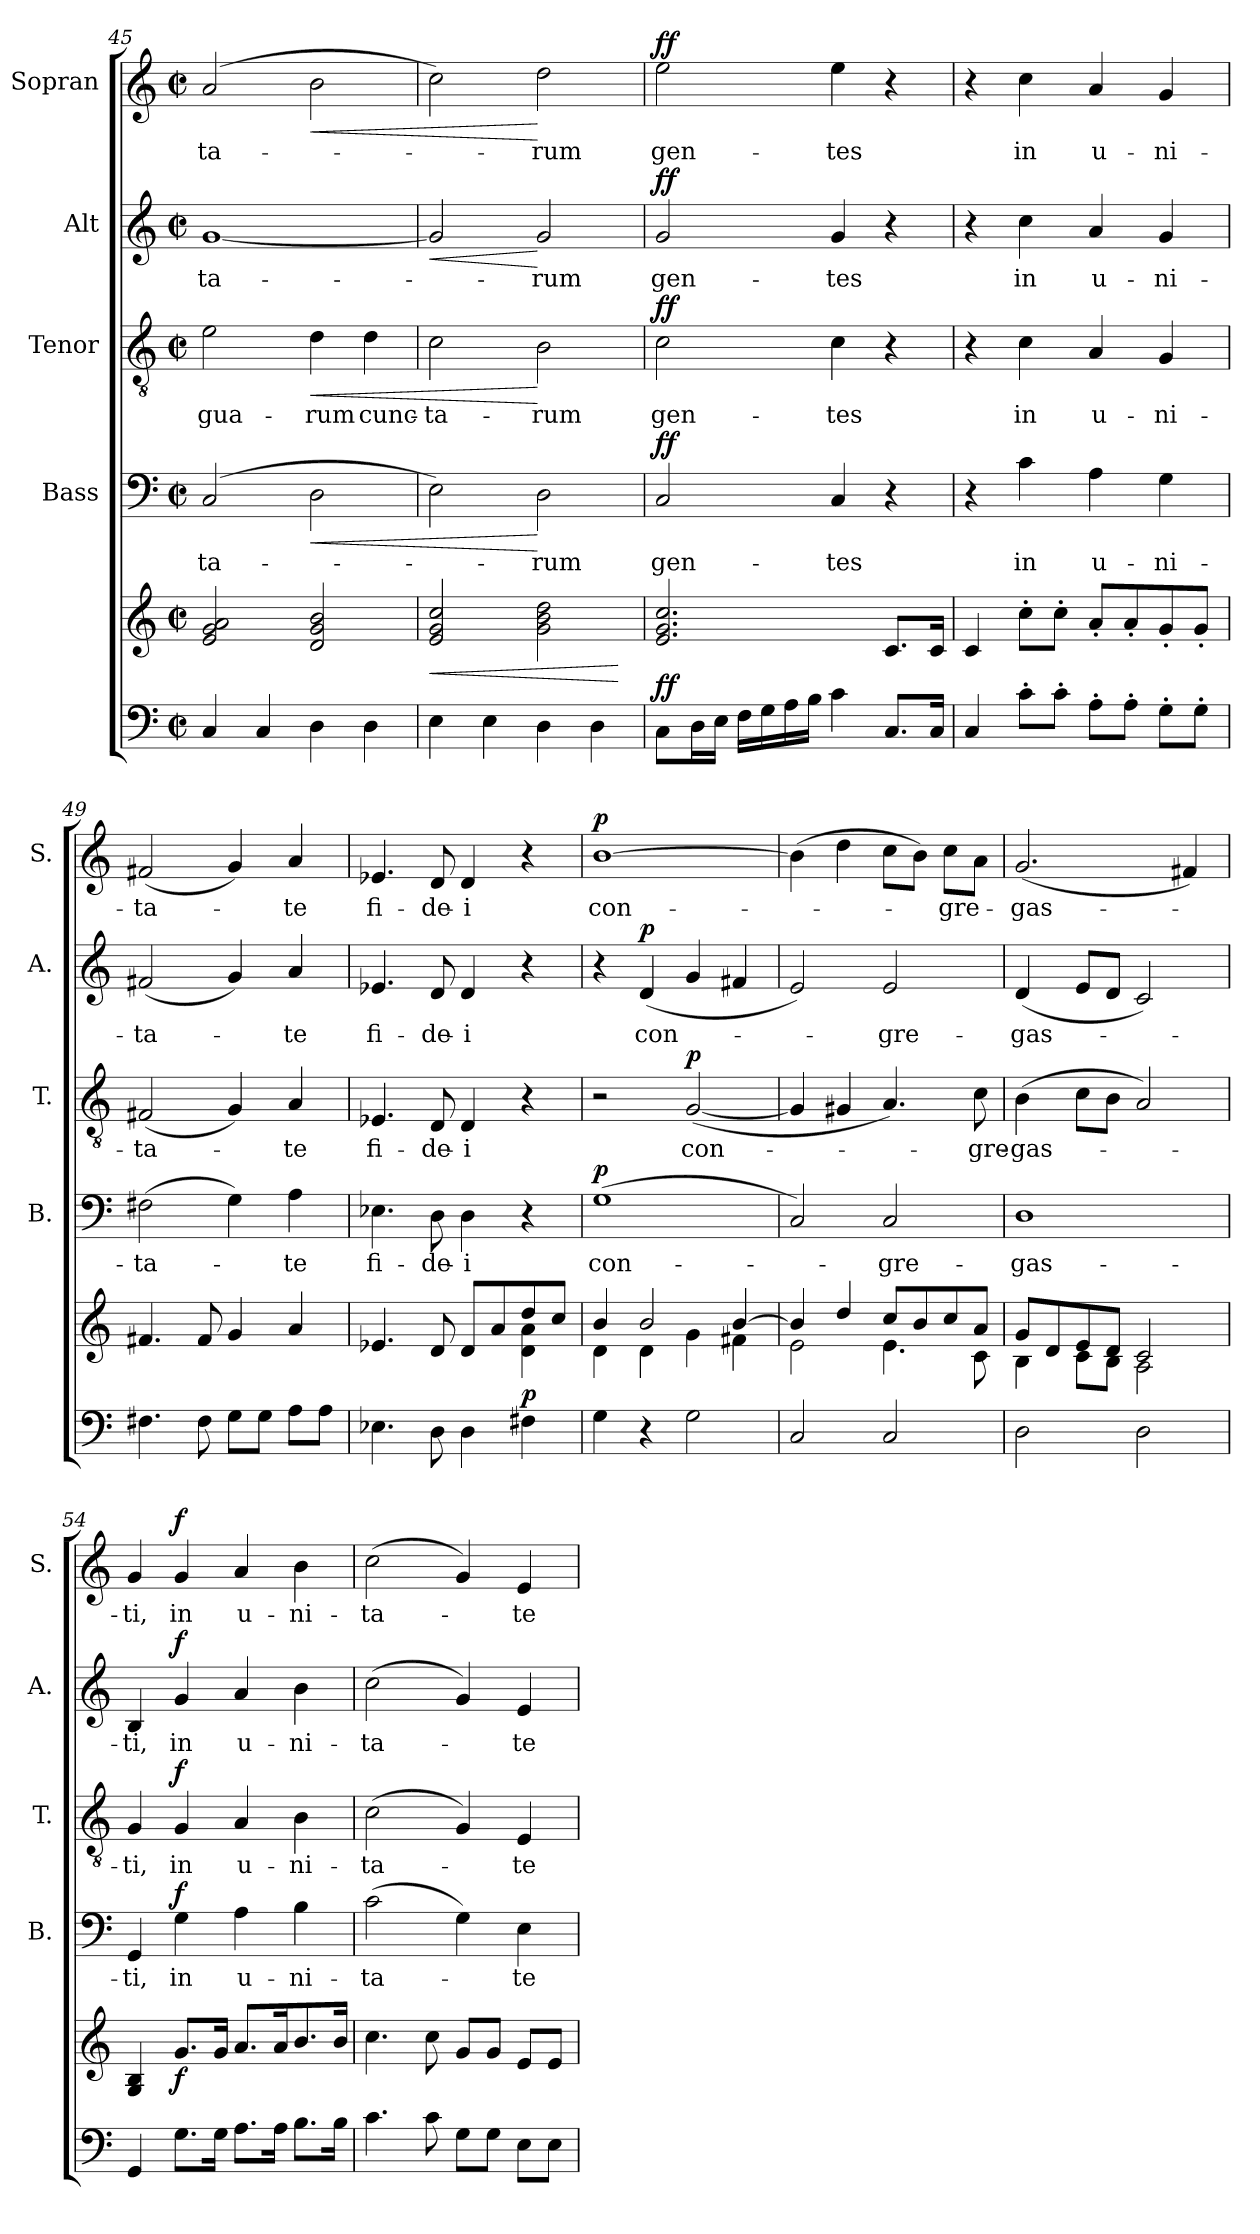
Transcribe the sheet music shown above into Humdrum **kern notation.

**kern	**kern	**dynam	**kern	**text	**dynam	**kern	**text	**dynam	**kern	**text	**dynam	**kern	**text	**dynam
*part5	*part5	*part5	*part4	*part4	*part4	*part3	*part3	*part3	*part2	*part2	*part2	*part1	*part1	*part1
*staff6	*staff5	*staff5/6	*staff4	*staff4	*staff4	*staff3	*staff3	*staff3	*staff2	*staff2	*staff2	*staff1	*staff1	*staff1
*	*	*	*I"Bass	*	*	*I"Tenor	*	*	*I"Alt	*	*	*I"Sopran	*	*
*	*	*	*I'B.	*	*	*I'T.	*	*	*I'A.	*	*	*I'S.	*	*
!!LO:PB:g=z
*clefF4	*clefG2	*	*clefF4	*	*	*clefGv2	*	*	*clefG2	*	*	*clefG2	*	*
*k[]	*k[]	*	*k[]	*	*	*k[]	*	*	*k[]	*	*	*k[]	*	*
*C:	*C:	*	*C:	*	*	*C:	*	*	*C:	*	*	*C:	*	*
*M2/2	*M2/2	*	*M2/2	*	*	*M2/2	*	*	*M2/2	*	*	*M2/2	*	*
*met(c|)	*met(c|)	*	*met(c|)	*	*	*met(c|)	*	*	*met(c|)	*	*	*met(c|)	*	*
=45	=45	=45	=45	=45	=45	=45	=45	=45	=45	=45	=45	=45	=45	=45
!	!	!	!	!LO:LY:b	!	!	!LO:LY:b	!	!	!LO:LY:b	!	!	!LO:LY:b	!
4C/	2e/ 2g/ 2a/	.	(2C/	-ta-	.	2e\	-gua-	.	[1g	-ta-	.	(2a/	-ta-	.
4C/	.	.	.	.	.	.	.	.	.	.	.	.	.	.
!	!	!	!	!	!LO:HP:b	!	!LO:LY:b	!LO:HP:b	!	!	!	!	!	!LO:HP:b
4D\	2d/ 2g/ 2b/	.	2D\	.	<	4d\	-rum	<	.	.	.	2b\	.	<
!	!	!	!	!	!	!	!LO:LY:b	!	!	!	!	!	!	!
4D\	.	.	.	.	.	4d\	cunc-	.	.	.	.	.	.	.
=46	=46	=46	=46	=46	=46	=46	=46	=46	=46	=46	=46	=46	=46	=46
!	!	!LO:HP:b	!	!	!	!	!LO:LY:b	!	!	!	!LO:HP:b	!	!	!
4E\	2e/ 2g/ 2cc/	<	2E\)	.	.	2c\	-ta-	.	2g/]	.	<	2cc\)	.	.
4E\	.	.	.	.	.	.	.	.	.	.	.	.	.	.
!	!	!	!	!LO:LY:b	!	!	!LO:LY:b	!	!	!LO:LY:b	!	!	!LO:LY:b	!
4D\	2g\ 2b\ 2dd\	.	2D\	-rum	[	2B\	-rum	[	2g/	-rum	[	2dd\	-rum	[
4D\	.	.	.	.	.	.	.	.	.	.	.	.	.	.
.	.	[	.	.	.	.	.	.	.	.	.	.	.	.
=47	=47	=47	=47	=47	=47	=47	=47	=47	=47	=47	=47	=47	=47	=47
!	!	!LO:DY:a=2	!	!LO:LY:b	!LO:DY:a	!	!LO:LY:b	!LO:DY:a	!	!LO:LY:b	!LO:DY:a	!	!LO:LY:b	!LO:DY:a
8C\L	2.e/ 2.g/ 2.cc/	ff	2C/	gen-	ff	2c\	gen-	ff	2g/	gen-	ff	2ee\	gen-	ff
16D\L	.	.	.	.	.	.	.	.	.	.	.	.	.	.
16E\JJ	.	.	.	.	.	.	.	.	.	.	.	.	.	.
16F\LL	.	.	.	.	.	.	.	.	.	.	.	.	.	.
16G\	.	.	.	.	.	.	.	.	.	.	.	.	.	.
16A\	.	.	.	.	.	.	.	.	.	.	.	.	.	.
16B\JJ	.	.	.	.	.	.	.	.	.	.	.	.	.	.
!	!	!	!	!LO:LY:b	!	!	!LO:LY:b	!	!	!LO:LY:b	!	!	!LO:LY:b	!
4c\	.	.	4C/	-tes	.	4c\	-tes	.	4g/	-tes	.	4ee\	-tes	.
8.C/L	8.c/L	.	4r	.	.	4r	.	.	4r	.	.	4r	.	.
16C/Jk	16c/Jk	.	.	.	.	.	.	.	.	.	.	.	.	.
=48	=48	=48	=48	=48	=48	=48	=48	=48	=48	=48	=48	=48	=48	=48
4C/	4c/	.	4r	.	.	4r	.	.	4r	.	.	4r	.	.
!	!	!	!	!LO:LY:b	!	!	!LO:LY:b	!	!	!LO:LY:b	!	!	!LO:LY:b	!
8c'>\L	8cc'>\L	.	4c\	in	.	4c\	in	.	4cc\	in	.	4cc\	in	.
8c'>\J	8cc'>\J	.	.	.	.	.	.	.	.	.	.	.	.	.
!	!	!	!	!LO:LY:b	!	!	!LO:LY:b	!	!	!LO:LY:b	!	!	!LO:LY:b	!
8A'>\L	8a'</L	.	4A\	u-	.	4A/	u-	.	4a/	u-	.	4a/	u-	.
8A'>\J	8a'</	.	.	.	.	.	.	.	.	.	.	.	.	.
!	!	!	!	!LO:LY:b	!	!	!LO:LY:b	!	!	!LO:LY:b	!	!	!LO:LY:b	!
8G'>\L	8g'</	.	4G\	-ni-	.	4G/	-ni-	.	4g/	-ni-	.	4g/	-ni-	.
8G'>\J	8g'</J	.	.	.	.	.	.	.	.	.	.	.	.	.
=49	=49	=49	=49	=49	=49	=49	=49	=49	=49	=49	=49	=49	=49	=49
!	!	!	!	!LO:LY:b	!	!	!LO:LY:b	!	!	!LO:LY:b	!	!	!LO:LY:b	!
4.F#X\	4.f#X/	.	(>2F#X\	-ta-	.	(<2F#X/	-ta-	.	(<2f#X/	-ta-	.	(<2f#X/	-ta-	.
8F#\	8f#/	.	.	.	.	.	.	.	.	.	.	.	.	.
8G\L	4g/	.	4G\)	.	.	4G/)	.	.	4g/)	.	.	4g/)	.	.
8G\J	.	.	.	.	.	.	.	.	.	.	.	.	.	.
!	!	!	!	!LO:LY:b	!	!	!LO:LY:b	!	!	!LO:LY:b	!	!	!LO:LY:b	!
8A\L	4a/	.	4A\	-te	.	4A/	-te	.	4a/	-te	.	4a/	-te	.
8A\J	.	.	.	.	.	.	.	.	.	.	.	.	.	.
!!LO:LB:g=z
=50	=50	=50	=50	=50	=50	=50	=50	=50	=50	=50	=50	=50	=50	=50
*	*^	*	*	*	*	*	*	*	*	*	*	*	*	*
!	!	!	!	!	!LO:LY:b	!	!	!LO:LY:b	!	!	!LO:LY:b	!	!	!LO:LY:b	!
4.E-X\	4.e-X/	2.ryy	.	4.E-X\	fi-	.	4.E-X/	fi-	.	4.e-X/	fi-	.	4.e-X/	fi-	.
!	!	!	!	!	!LO:LY:b	!	!	!LO:LY:b	!	!	!LO:LY:b	!	!	!LO:LY:b	!
8D\	8d/	.	.	8D\	-de-	.	8D/	-de-	.	8d/	-de-	.	8d/	-de-	.
!	!	!	!	!	!LO:LY:b	!	!	!LO:LY:b	!	!	!LO:LY:b	!	!	!LO:LY:b	!
4D\	8d/L	.	.	4D\	-i	.	4D/	-i	.	4d/	-i	.	4d/	-i	.
.	8a/	.	.	.	.	.	.	.	.	.	.	.	.	.	.
!	!	!	!LO:DY:a=2	!	!	!	!	!	!	!	!	!	!	!	!
4F#X\	8dd/	4d\ 4a\	p	4r	.	.	4r	.	.	4r	.	.	4r	.	.
.	8cc/J	.	.	.	.	.	.	.	.	.	.	.	.	.	.
=51	=51	=51	=51	=51	=51	=51	=51	=51	=51	=51	=51	=51	=51	=51	=51
!	!	!	!	!	!LO:LY:b	!LO:DY:a	!	!	!	!	!	!	!	!LO:LY:b	!LO:DY:a
4G\	4b/	4d\	.	(>1G	con-	p	2r	.	.	4r	.	.	[1b	con-	p
!	!	!	!	!	!	!	!	!	!	!	!LO:LY:b	!LO:DY:a	!	!	!
4r	2b/	4d\	.	.	.	.	.	.	.	(<4d/	con-	p	.	.	.
!	!	!	!	!	!	!	!	!LO:LY:b	!LO:DY:a	!	!	!	!	!	!
2G\	.	4g\	.	.	.	.	(<[2G/	con-	p	4g/	.	.	.	.	.
.	[>4b/	4f#X\	.	.	.	.	.	.	.	4f#X/	.	.	.	.	.
=52	=52	=52	=52	=52	=52	=52	=52	=52	=52	=52	=52	=52	=52	=52	=52
2C/	4b/]	2e\	.	2C/)	.	.	4G/]	.	.	2e/)	.	.	(>4b\]	.	.
.	4dd/	.	.	.	.	.	4G#X/	.	.	.	.	.	4dd\	.	.
!	!	!	!	!	!LO:LY:b	!	!	!	!	!	!LO:LY:b	!	!	!	!
2C/	8cc/L	4.e\	.	2C/	-gre-	.	4.A/)	.	.	2e/	-gre-	.	8cc\L	.	.
.	8b/	.	.	.	.	.	.	.	.	.	.	.	8b\J)	.	.
!	!	!	!	!	!	!	!	!	!	!	!	!	!	!LO:LY:b	!
.	8cc/	.	.	.	.	.	.	.	.	.	.	.	8cc\L	-gre-	.
!	!	!	!	!	!	!	!	!LO:LY:b	!	!	!	!	!	!	!
.	8a/J	8c\	.	.	.	.	8c\	-gre-	.	.	.	.	8a\J	.	.
=53	=53	=53	=53	=53	=53	=53	=53	=53	=53	=53	=53	=53	=53	=53	=53
!	!	!	!	!	!LO:LY:b	!	!	!LO:LY:b	!	!	!LO:LY:b	!	!	!LO:LY:b	!
2D\	8g/L	4B\	.	1D	-gas-	.	(>4B\	-gas-	.	(<4d/	-gas-	.	(<2.g/	-gas-	.
.	8d/	.	.	.	.	.	.	.	.	.	.	.	.	.	.
.	8e/	8c\L	.	.	.	.	8c\L	.	.	8e/L	.	.	.	.	.
.	8d/J	8B\J	.	.	.	.	8B\J	.	.	8d/J	.	.	.	.	.
2D\	2c/	2A\	.	.	.	.	2A/)	.	.	2c/)	.	.	.	.	.
.	.	.	.	.	.	.	.	.	.	.	.	.	4f#X/)	.	.
*	*v	*v	*	*	*	*	*	*	*	*	*	*	*	*	*
!!LO:PB:g=z
=54	=54	=54	=54	=54	=54	=54	=54	=54	=54	=54	=54	=54	=54	=54
!	!	!	!	!LO:LY:b	!	!	!LO:LY:b	!	!	!LO:LY:b	!	!	!LO:LY:b	!
4GG/	4G/ 4B/	.	4GG/	-ti,	.	4G/	-ti,	.	4B/	-ti,	.	4g/	-ti,	.
!	!	!LO:DY:b	!	!LO:LY:b	!LO:DY:a	!	!LO:LY:b	!LO:DY:a	!	!LO:LY:b	!LO:DY:a	!	!LO:LY:b	!LO:DY:a
8.G\L	8.g/L	f	4G\	in	f	4G/	in	f	4g/	in	f	4g/	in	f
16G\Jk	16g/Jk	.	.	.	.	.	.	.	.	.	.	.	.	.
!	!	!	!	!LO:LY:b	!	!	!LO:LY:b	!	!	!LO:LY:b	!	!	!LO:LY:b	!
8.A\L	8.a/L	.	4A\	u-	.	4A/	u-	.	4a/	u-	.	4a/	u-	.
16A\Jk	16a/k	.	.	.	.	.	.	.	.	.	.	.	.	.
!	!	!	!	!LO:LY:b	!	!	!LO:LY:b	!	!	!LO:LY:b	!	!	!LO:LY:b	!
8.B\L	8.b/	.	4B\	-ni-	.	4B\	-ni-	.	4b\	-ni-	.	4b\	-ni-	.
16B\Jk	16b/Jk	.	.	.	.	.	.	.	.	.	.	.	.	.
=55	=55	=55	=55	=55	=55	=55	=55	=55	=55	=55	=55	=55	=55	=55
!	!	!	!	!LO:LY:b	!	!	!LO:LY:b	!	!	!LO:LY:b	!	!	!LO:LY:b	!
4.c\	4.cc\	.	(>2c\	-ta-	.	(>2c\	-ta-	.	(>2cc\	-ta-	.	(>2cc\	-ta-	.
8c\	8cc\	.	.	.	.	.	.	.	.	.	.	.	.	.
8G\L	8g/L	.	4G\)	.	.	4G/)	.	.	4g/)	.	.	4g/)	.	.
8G\J	8g/J	.	.	.	.	.	.	.	.	.	.	.	.	.
!	!	!	!	!LO:LY:b	!	!	!LO:LY:b	!	!	!LO:LY:b	!	!	!LO:LY:b	!
8E\L	8e/L	.	4E\	-te	.	4E/	-te	.	4e/	-te	.	4e/	-te	.
8E\J	8e/J	.	.	.	.	.	.	.	.	.	.	.	.	.
=	=	=	=	=	=	=	=	=	=	=	=	=	=	=
*-	*-	*-	*-	*-	*-	*-	*-	*-	*-	*-	*-	*-	*-	*-
